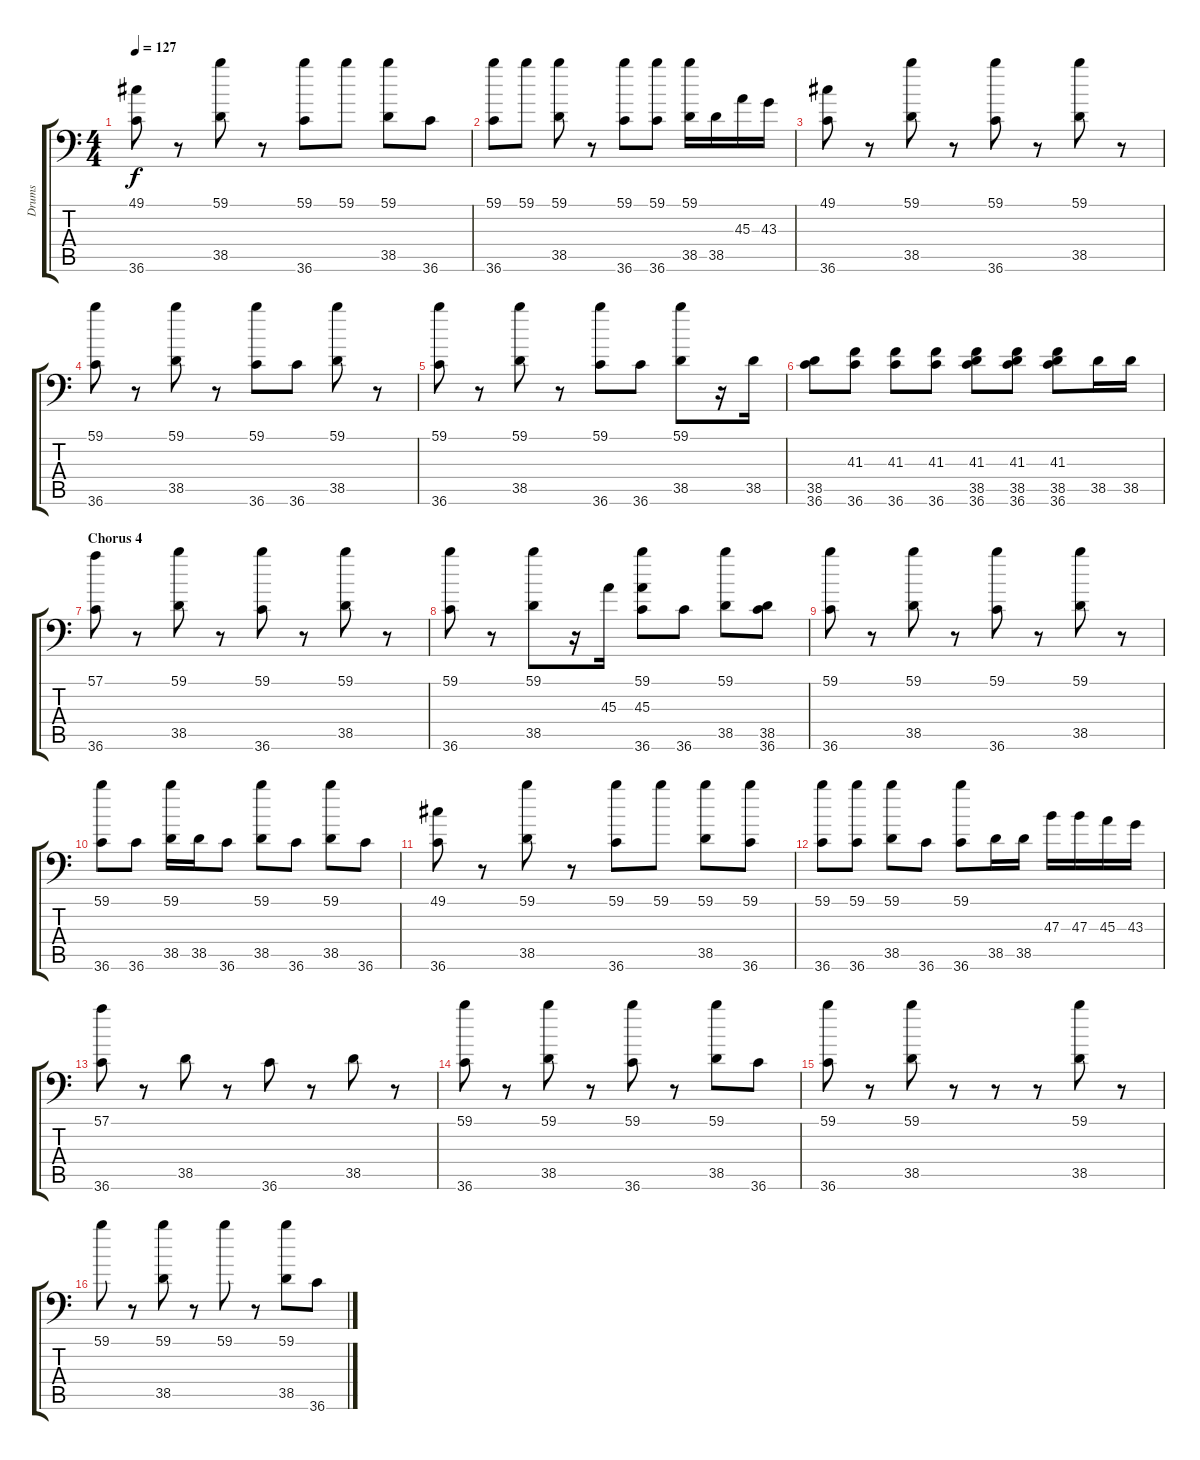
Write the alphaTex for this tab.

\track ("Drums" "Drums") {instrument acousticgrandpiano}
\staff {score tabs}
\tuning (C-1 C-1 C-1 C-1 C-1 C-1) {hide}
\ts (4 4)
\tempo 127
\clef f4
\ks c
(49.1 36.6).8{dy f} r.8 (59.1 38.5).8 r.8 (59.1 36.6).8 59.1.8 (59.1 38.5).8 36.6.8 |
(59.1 36.6).8 59.1.8 (59.1 38.5).8 r.8 (59.1 36.6).8 (59.1 36.6).8 (59.1 38.5).16 38.5.16 45.3.16 43.3.16 |
(49.1 36.6).8 r.8 (59.1 38.5).8 r.8 (59.1 36.6).8 r.8 (59.1 38.5).8 r.8 |
(59.1 36.6).8 r.8 (59.1 38.5).8 r.8 (59.1 36.6).8 36.6.8 (59.1 38.5).8 r.8 |
(59.1 36.6).8 r.8 (59.1 38.5).8 r.8 (59.1 36.6).8 36.6.8 (59.1 38.5).8 r.16 38.5.16 |
(38.5 36.6).8 (41.3 36.6).8 (41.3 36.6).8 (41.3 36.6).8 (41.3 38.5 36.6).8 (41.3 38.5 36.6).8 (41.3 38.5 36.6).8 38.5.16 38.5.16 |
\section ("" "Chorus 4")
(57.1 36.6).8 r.8 (59.1 38.5).8 r.8 (59.1 36.6).8 r.8 (59.1 38.5).8 r.8 |
(59.1 36.6).8 r.8 (59.1 38.5).8 r.16 45.3.16 (59.1 45.3 36.6).8 36.6.8 (59.1 38.5).8 (38.5 36.6).8 |
(59.1 36.6).8 r.8 (59.1 38.5).8 r.8 (59.1 36.6).8 r.8 (59.1 38.5).8 r.8 |
(59.1 36.6).8 36.6.8 (59.1 38.5).16 38.5.16 36.6.8 (59.1 38.5).8 36.6.8 (59.1 38.5).8 36.6.8 |
(49.1 36.6).8 r.8 (59.1 38.5).8 r.8 (59.1 36.6).8 59.1.8 (59.1 38.5).8 (59.1 36.6).8 |
(59.1 36.6).8 (59.1 36.6).8 (59.1 38.5).8 36.6.8 (59.1 36.6).8 38.5.16 38.5.16 47.3.16 47.3.16 45.3.16 43.3.16 |
(57.1 36.6).8 r.8 38.5.8 r.8 36.6.8 r.8 38.5.8 r.8 |
(59.1 36.6).8 r.8 (59.1 38.5).8 r.8 (59.1 36.6).8 r.8 (59.1 38.5).8 36.6.8 |
(59.1 36.6).8 r.8 (59.1 38.5).8 r.8 r.8 r.8 (59.1 38.5).8 r.8 |
59.1.8 r.8 (59.1 38.5).8 r.8 59.1.8 r.8 (59.1 38.5).8 36.6.8
